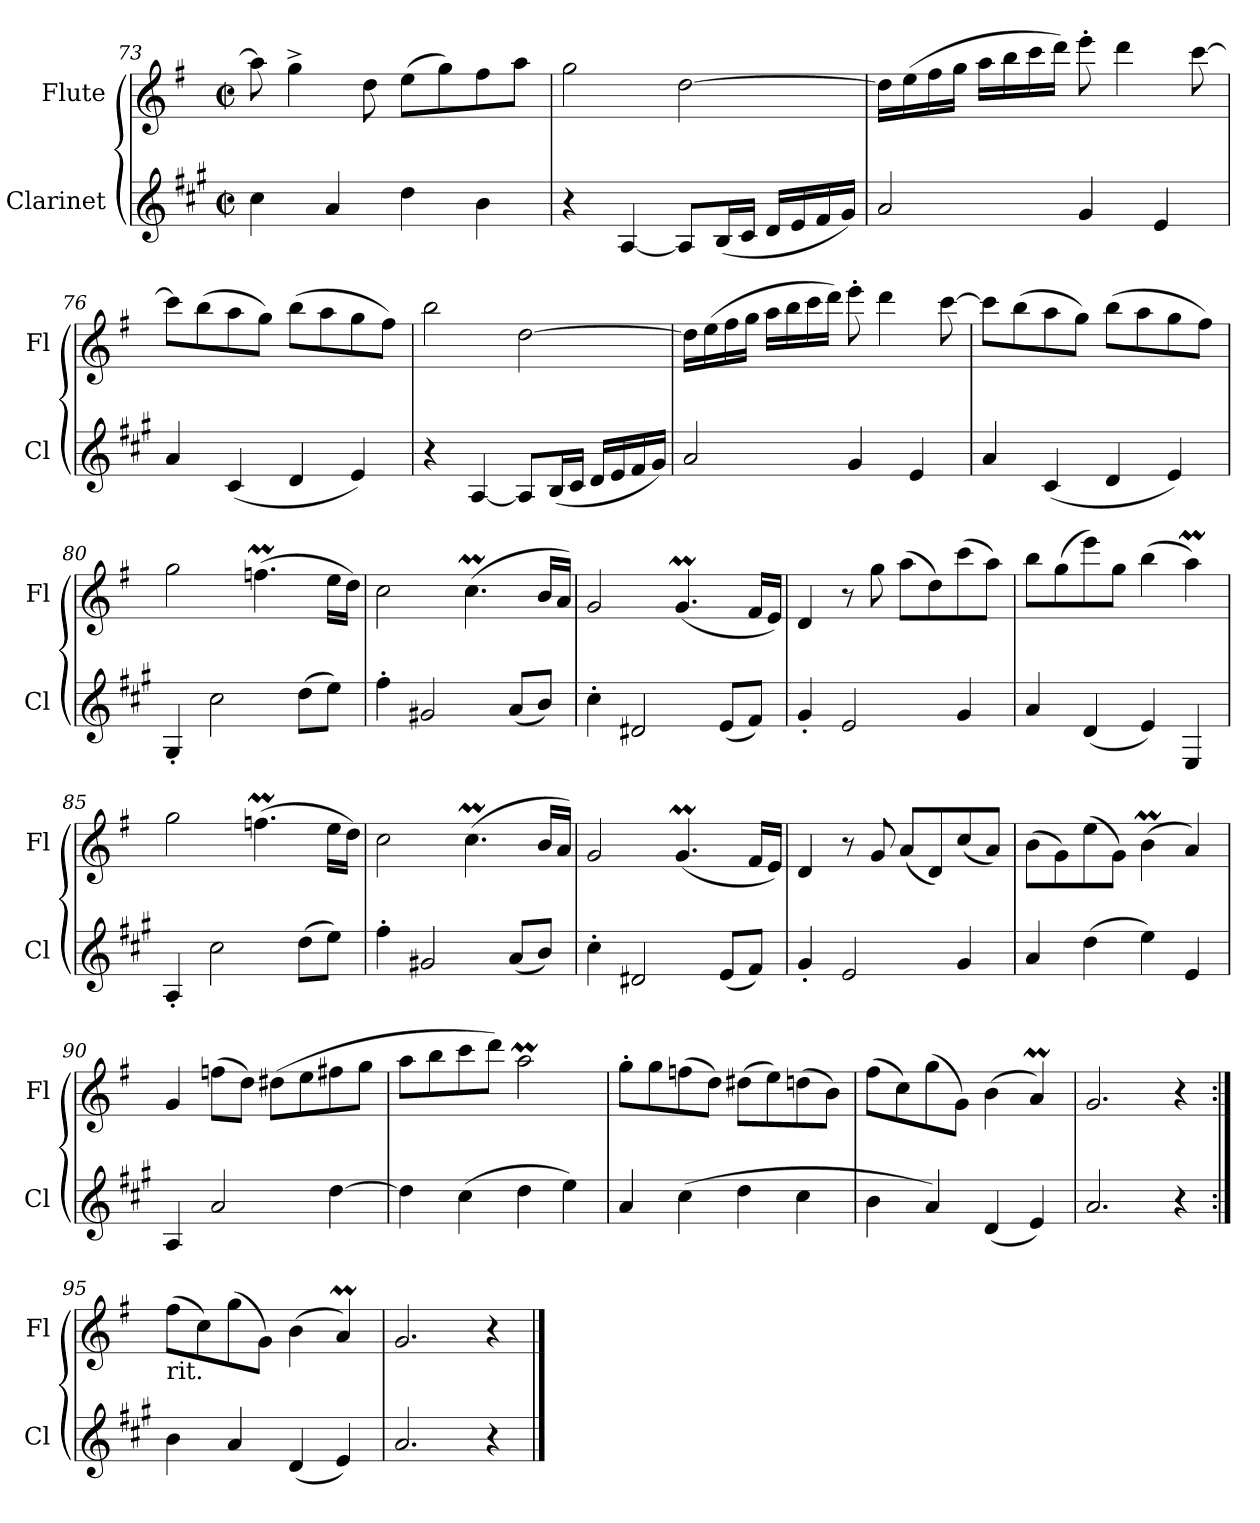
**kern	**kern
*part2	*part1
*staff2	*staff1
*I"Clarinet	*I"Flute
*I'Cl	*I'Fl
*clefG2	*clefG2
*ITrd1c2	*
*k[f#]	*k[f#]
*M2/2	*M2/2
*met(c|)	*met(c|)
=73	=73
4b\	8aa\]
.	4gg^\
4g/	.
.	8dd\
4cc\	(>8ee\L
.	8gg\)
4a\	8ff#\
.	8aa\J
!!LO:LB:g=z
=74	=74
4r	2gg\
[4G/	.
8G/L]	[2dd\
(<16A/L	.
16B/JJ	.
16c/LL	.
16d/	.
16e/	.
16f#/JJ)	.
=75	=75
2g/	16dd\LL]
.	(>16ee\
.	16ff#\
.	16gg\JJ
.	16aa\LL
.	16bb\
.	16ccc\
.	16ddd\JJ)
4f#/	8eee'\
.	4ddd\
4d/	.
.	[8ccc\
=76	=76
4g/	8ccc\L]
.	(>8bb\
(<4B/	8aa\
.	8gg\J)
4c/	(>8bb\L
.	8aa\
4d/)	8gg\
.	8ff#\J)
=77	=77
4r	2bb\
[4G/	.
8G/L]	[2dd\
(<16A/L	.
16B/JJ	.
16c/LL	.
16d/	.
16e/	.
16f#/JJ)	.
!!LO:LB:g=z
=78	=78
2g/	16dd\LL]
.	(>16ee\
.	16ff#\
.	16gg\JJ
.	16aa\LL
.	16bb\
.	16ccc\
.	16ddd\JJ)
4f#/	8eee'\
.	4ddd\
4d/	.
.	[8ccc\
=79	=79
4g/	8ccc\L]
.	(>8bb\
(<4B/	8aa\
.	8gg\J)
4c/	(>8bb\L
.	8aa\
4d/)	8gg\
.	8ff#\J)
=80	=80
4F#'/	2gg\
2b\	.
.	(>4.ffnM\
(>8cc\L	.
8dd\J)	16ee\LL
.	16dd\JJ)
=81	=81
4ee'\	2cc\
2f#X/	.
.	(>4.ccM\
(<8g/L	.
8a/J)	16b/LL
.	16a/JJ)
=82	=82
4b'\	2g/
2c#X/	.
.	(<4.gM/
(<8d/L	.
8e/J)	16f#/LL
.	16e/JJ)
!!LO:PB:g=z
=83	=83
4f#'/	4d/
2d/	8r
.	8gg\
.	(>8aa\L
.	8dd\)
4f#/	(>8ccc\
.	8aa\J)
=84	=84
4g/	8bb\L
.	(>8gg\
(<4c/	8eee\)
.	8gg\J
4d/)	(>4bb\
4D/	4aaM\)
=85	=85
4G'/	2gg\
2b\	.
.	(>4.ffnM\
(>8cc\L	.
8dd\J)	16ee\LL
.	16dd\JJ)
=86	=86
4ee'\	2cc\
2f#X/	.
.	(>4.ccM\
(<8g/L	.
8a/J)	16b/LL
.	16a/JJ)
=87	=87
4b'\	2g/
2c#X/	.
.	(<4.gM/
(<8d/L	.
8e/J)	16f#/LL
.	16e/JJ)
=88	=88
4f#'/	4d/
2d/	8r
.	8g/
.	(<8a/L
.	8d/)
4f#/	(<8cc/
.	8a/J)
!!LO:LB:g=z
=89	=89
4g/	(>8b\L
.	8g\)
(>4cc\	(>8ee\
.	8g\J)
4dd\)	(>4bm\
4d/	4a/)
=90	=90
4G/	4g/
2g/	(>8ffn\L
.	8dd\J)
.	(>8dd#X\L
.	8ee\
[4cc\	8ff#X\
.	8gg\J
=91	=91
4cc\]	8aa\L
.	8bb\
(>4b\	8ccc\
.	8ddd\J)
4cc\	2aaM\
4dd\)	.
=92	=92
4g/	8gg'\L
.	8gg\
(>4b\	(>8ffn\
.	8dd\J)
4cc\	(>8dd#X\L
.	8ee\)
4b\	(>8ddn\
.	8b\J)
=93	=93
4a\	(>8ff#\L
.	8cc\)
4g/)	(>8gg\
.	8g\J)
(<4c/	(>4b\
4d/)	4aM/)
=94	=94
2.g/	2.g/
4r	4r
!!LO:LB:g=z
=95:|!	=95:|!
*	*MM160
!	!LO:TX:b:t=rit.
4a\	(>8ff#\L
.	8cc\)
*	*MM120
4g/	(>8gg\
.	8g\J)
(<4c/	(>4b\
*	*MM100
4d/)	4aM/)
=96	=96
2.g/	2.g/
4r	4r
==	==
*-	*-
